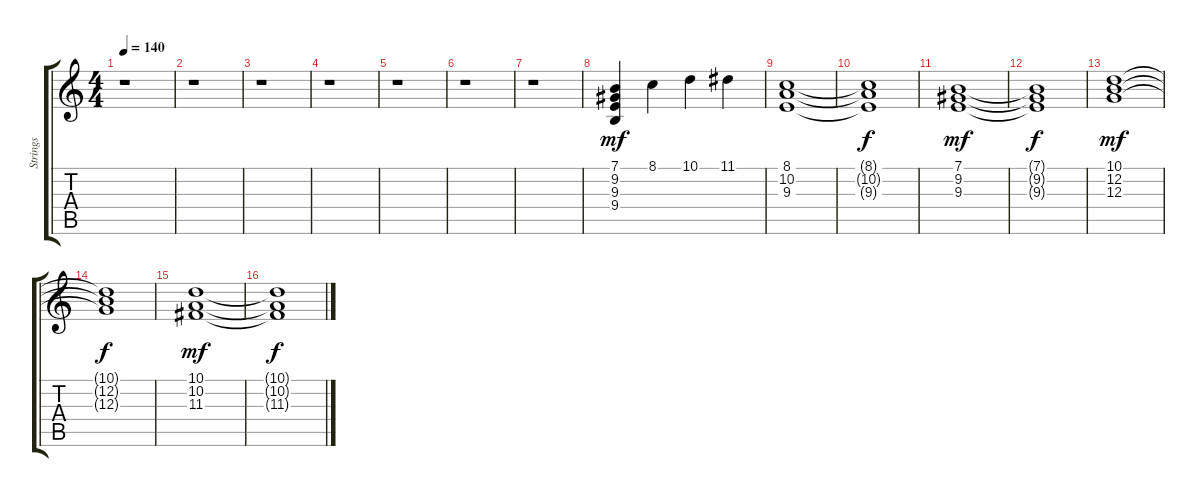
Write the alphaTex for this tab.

\track ("Strings" "Strings") {instrument stringensemble1}
\staff {score tabs}
\tuning (E4 B3 G3 D3 A2 E2) {hide}
\ts (4 4)
\tempo 140
\clef g2
\ks c
r.1{dy mf} |
r.1 |
r.1 |
r.1 |
r.1 |
r.1 |
r.1 |
(7.1 9.2 9.3 9.4).4 8.1.4 10.1.4 11.1.4 |
(8.1 10.2 9.3).1 |
(8.1{t} 10.2{t} 9.3{t}).1{dy f} |
(7.1 9.2 9.3).1{dy mf} |
(7.1{t} 9.2{t} 9.3{t}).1{dy f} |
(10.1 12.2 12.3).1{dy mf} |
(10.1{t} 12.2{t} 12.3{t}).1{dy f} |
(10.1 10.2 11.3).1{dy mf} |
(10.1{t} 10.2{t} 11.3{t}).1{dy f}
